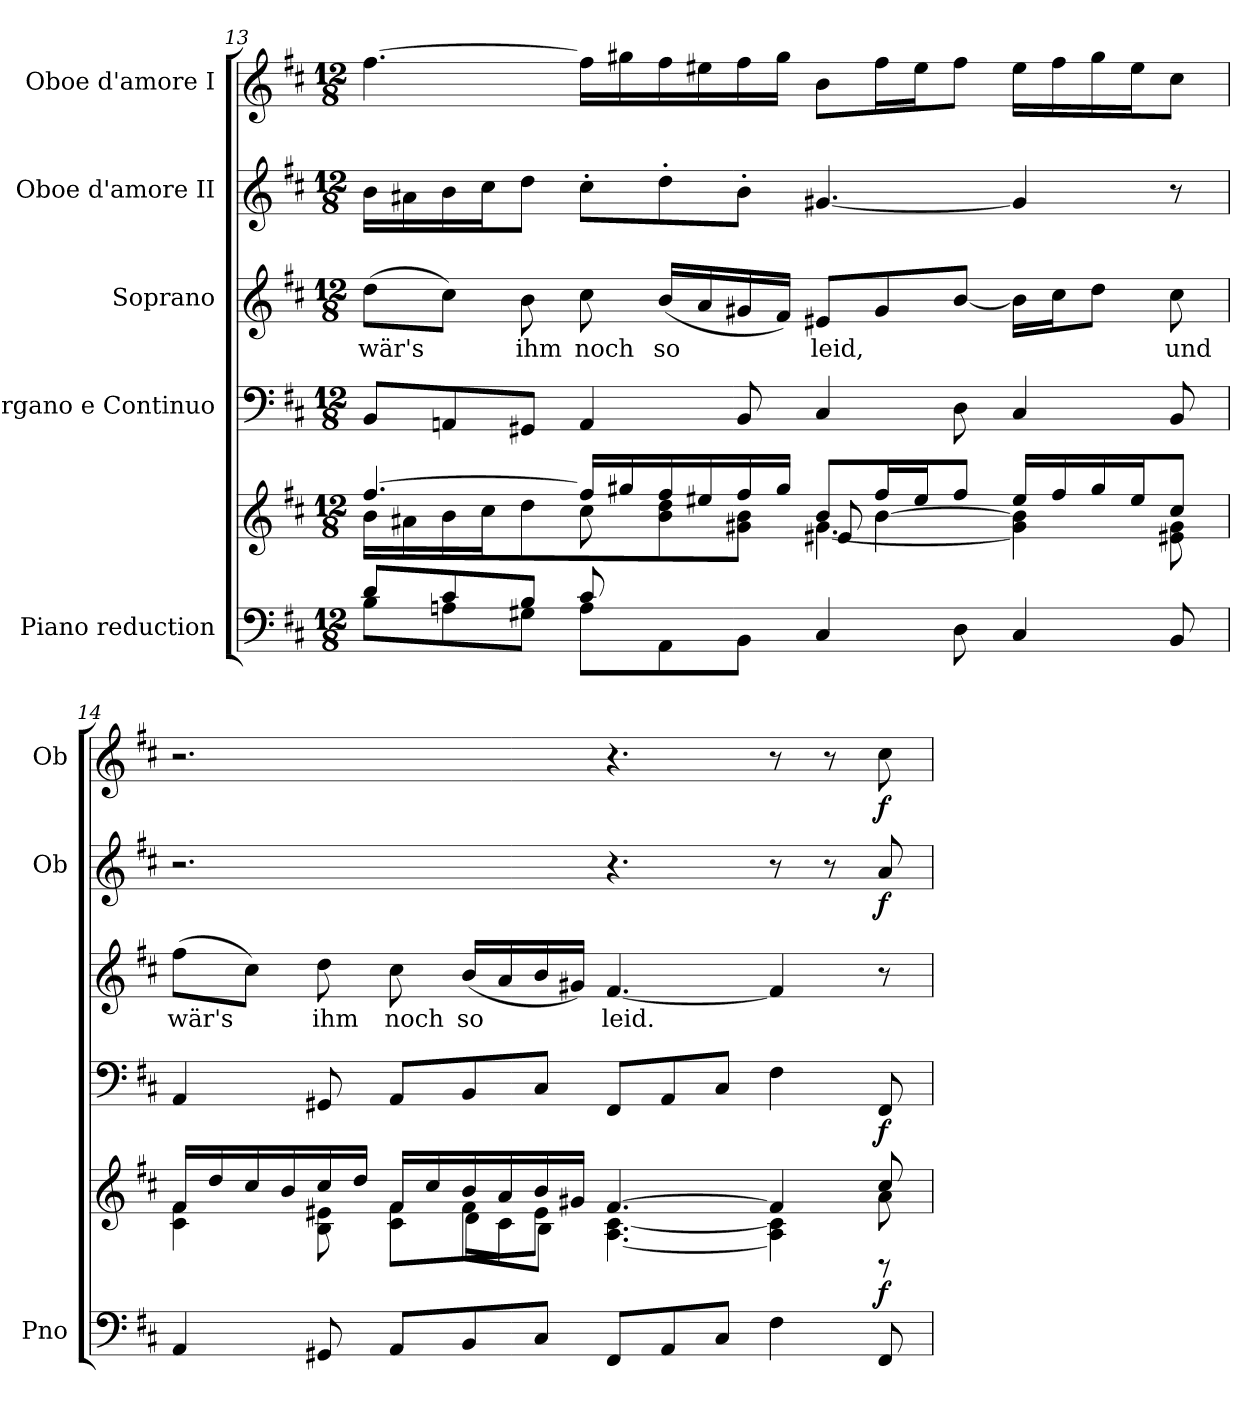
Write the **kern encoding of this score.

**kern	**kern	**dynam	**kern	**dynam	**kern	**text	**kern	**dynam	**kern	**dynam
*part5	*part5	*part5	*part4	*part4	*part3	*part3	*part2	*part2	*part1	*part1
*staff6	*staff5	*staff5/6	*staff4	*staff4	*staff3	*staff3	*staff2	*staff2	*staff1	*staff1
*I"Piano reduction	*	*	*I"Organo e Continuo	*	*I"Soprano	*	*I"Oboe d'amore II	*	*I"Oboe d'amore I	*
*I'Pno	*	*	*	*	*	*	*I'Ob	*	*I'Ob	*
*clefF4	*clefG2	*	*clefF4	*	*clefG2	*	*clefG2	*	*clefG2	*
*k[f#c#]	*k[f#c#]	*	*k[f#c#]	*	*k[f#c#]	*	*k[f#c#]	*	*k[f#c#]	*
*M12/8	*M12/8	*	*M12/8	*	*M12/8	*	*M12/8	*	*M12/8	*
=13	=13	=13	=13	=13	=13	=13	=13	=13	=13	=13
*^	*^	*	*	*	*	*	*	*	*	*
*	*^	*	*^	*	*	*	*	*	*	*	*	*
!	!	!	!	!	!	!	!	!	!	!LO:LY:b	!	!	!	!
4.ryy	8d/L	8B\L	[4.ff#/	16b\LL	4.ryy	.	8BB/L	.	(>8dd\L	wär's	16b\LL	.	[4.ff#\	.
.	.	.	.	16a#X\	.	.	.	.	.	.	16a#X\	.	.	.
.	8c#/	8An\	.	16b\	.	.	8AAn/	.	8cc#\J)	.	16b\	.	.	.
.	.	.	.	16cc#\J	.	.	.	.	.	.	16cc#\J	.	.	.
!	!	!	!	!	!	!	!	!	!	!LO:LY:b	!	!	!	!
.	8B/J	8G#X\J	.	8dd\J	.	.	8GG#X/J	.	8b\	ihm	8dd\J	.	.	.
!	!	!	!	!	!	!	!	!	!	!LO:LY:b	!	!	!	!
8c#/L	8ryy	8A\L	16ff#/LL]	8ryy	8cc#\	.	4AA/	.	8cc#\	noch	8cc#'\L	.	16ff#\LL]	.
.	.	.	16gg#X/	.	.	.	.	.	.	.	.	.	16gg#X\	.
!	!	!	!	!	!	!	!	!	!	!LO:LY:b	!	!	!	!
1ryy	4ryy	8AA\	16ff#/	8b\ 8dd\	4ryy	.	.	.	(<16b/LL	so	8dd'\	.	16ff#\	.
.	.	.	16ee#X/	.	.	.	.	.	16a/	.	.	.	16ee#X\	.
.	.	8BB\J	16ff#/	8g#X\ 8b\J	.	.	8BB/	.	16g#X/	.	8b'\J	.	16ff#\	.
.	.	.	16gg#/JJ	.	.	.	.	.	16f#/JJ)	.	.	.	16gg#\JJ	.
!	!	!	!	!	!	!	!	!	!	!LO:LY:b	!	!	!	!
.	4.ryy	4C#/	8b/L	[4.g#\	8e#X/	.	4C#/	.	8e#X/L	leid,	[4.g#X/	.	8b\L	.
.	.	.	16ff#/L	.	[4b\	.	.	.	8g#/	.	.	.	16ff#\L	.
.	.	.	16ee#/J	.	.	.	.	.	.	.	.	.	16ee#\J	.
.	.	8D\	8ff#/J	.	.	.	8D\	.	[8b/J	.	.	.	8ff#\J	.
.	4.ryy	4C#/	16ee#/LL	4g#\] 4b\]	4.ryy	.	4C#/	.	16b\LL]	.	4g#/]	.	16ee#\LL	.
.	.	.	16ff#/	.	.	.	.	.	16cc#\J	.	.	.	16ff#\	.
.	.	.	16gg#/	.	.	.	.	.	8dd\J	.	.	.	16gg#\	.
.	.	.	16ee#/J	.	.	.	.	.	.	.	.	.	16ee#\J	.
!	!	!	!	!	!	!	!	!	!	!LO:LY:b	!	!	!	!
.	.	8BB/	8cc#/J	8e#X\ 8g#\	.	.	8BB/	.	8cc#\	und	8r	.	8cc#\J	.
!!LO:PB:g=z
=14	=14	=14	=14	=14	=14	=14	=14	=14	=14	=14	=14	=14	=14	=14
!	!	!	!	!	!	!	!	!	!	!LO:LY:b	!	!	!	!
*v	*v	*v	*	*	*	*	*	*	*	*	*	*	*	*
4AA/	16f#/LL	4c#\ 4f#\	4.ryy	.	4AA/	.	(>8ff#\L	wär's	2.r	.	2.r	.
.	16dd/	.	.	.	.	.	.	.	.	.	.	.
.	16cc#/	.	.	.	.	.	8cc#\J)	.	.	.	.	.
.	16b/	.	.	.	.	.	.	.	.	.	.	.
!	!	!	!	!	!	!	!	!LO:LY:b	!	!	!	!
8GG#X/	16cc#/	8B\ 8e#X\	.	.	8GG#X/	.	8dd\	ihm	.	.	.	.
.	16dd/JJ	.	.	.	.	.	.	.	.	.	.	.
!	!	!	!	!	!	!	!	!LO:LY:b	!	!	!	!
8AA/L	16f#/LL	8c#\ 8f#\L	8ryy	.	8AA/L	.	8cc#\	noch	.	.	.	.
.	16cc#/	.	.	.	.	.	.	.	.	.	.	.
!	!	!	!	!	!	!	!	!LO:LY:b	!	!	!	!
8BB/	16b/	8f#\	16d\LL	.	8BB/	.	(<16b/LL	so	.	.	.	.
.	16a/	.	16c#\J	.	.	.	16a/	.	.	.	.	.
8C#/J	16b/	8e#\J	8B\J	.	8C#/J	.	16b/	.	.	.	.	.
.	16g#X/JJ	.	.	.	.	.	16g#X/JJ)	.	.	.	.	.
!	!	!	!	!	!	!	!	!LO:LY:b	!	!	!	!
8FF#/L	[4.f#/	[4.A\ [4.c#\	4.ryy	.	8FF#/L	.	[4.f#/	-leid.	4.r	.	4.r	.
8AA/	.	.	.	.	8AA/	.	.	.	.	.	.	.
8C#/J	.	.	.	.	8C#/J	.	.	.	.	.	.	.
4F#\	4f#/]	4A\] 4c#\]	4ryy	.	4F#\	.	4f#/]	.	8r	.	8r	.
.	.	.	.	.	.	.	.	.	8r	.	8r	.
!	!	!	!	!LO:DY:b	!	!LO:DY:b	!	!	!	!LO:DY:b	!	!LO:DY:b
8FF#/	8cc#/	8a\	8rBB	f	8FF#/	f	8r	.	8a/	f	8cc#\	f
*	*v	*v	*v	*	*	*	*	*	*	*	*	*
=	=	=	=	=	=	=	=	=	=	=
*-	*-	*-	*-	*-	*-	*-	*-	*-	*-	*-
